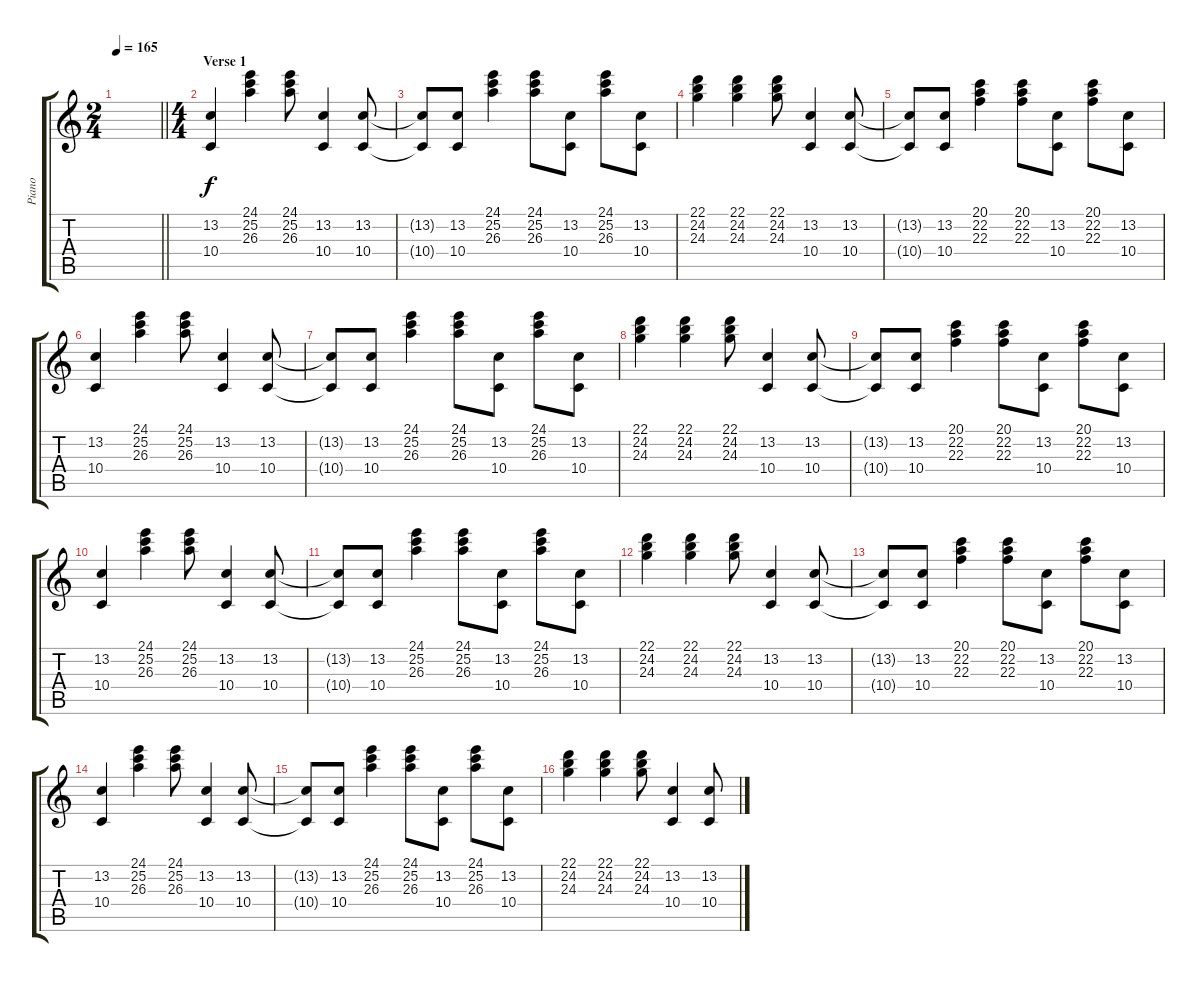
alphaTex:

\track ("Piano" "Piano") {instrument brightacousticpiano}
\staff {score tabs}
\tuning (E4 B3 G3 D3 A2 E2) {hide}
\ts (2 4)
\tempo 165
\clef g2
\barLineRight lightlight
\ks c
|
\ts (4 4)
\section ("" "Verse 1")
(13.2 10.4).4 (24.1 25.2 26.3).4 (24.1 25.2 26.3).8 (13.2 10.4).4 (13.2 10.4).8 |
(13.2{t} 10.4{t}).8 (13.2 10.4).8 (24.1 25.2 26.3).4 (24.1 25.2 26.3).8 (13.2 10.4).8 (24.1 25.2 26.3).8 (13.2 10.4).8 |
(22.1 24.2 24.3).4 (22.1 24.2 24.3).4 (22.1 24.2 24.3).8 (13.2 10.4).4 (13.2 10.4).8 |
(13.2{t} 10.4{t}).8 (13.2 10.4).8 (20.1 22.2 22.3).4 (20.1 22.2 22.3).8 (13.2 10.4).8 (20.1 22.2 22.3).8 (13.2 10.4).8 |
(13.2 10.4).4 (24.1 25.2 26.3).4 (24.1 25.2 26.3).8 (13.2 10.4).4 (13.2 10.4).8 |
(13.2{t} 10.4{t}).8 (13.2 10.4).8 (24.1 25.2 26.3).4 (24.1 25.2 26.3).8 (13.2 10.4).8 (24.1 25.2 26.3).8 (13.2 10.4).8 |
(22.1 24.2 24.3).4 (22.1 24.2 24.3).4 (22.1 24.2 24.3).8 (13.2 10.4).4 (13.2 10.4).8 |
(13.2{t} 10.4{t}).8 (13.2 10.4).8 (20.1 22.2 22.3).4 (20.1 22.2 22.3).8 (13.2 10.4).8 (20.1 22.2 22.3).8 (13.2 10.4).8 |
(13.2 10.4).4 (24.1 25.2 26.3).4 (24.1 25.2 26.3).8 (13.2 10.4).4 (13.2 10.4).8 |
(13.2{t} 10.4{t}).8 (13.2 10.4).8 (24.1 25.2 26.3).4 (24.1 25.2 26.3).8 (13.2 10.4).8 (24.1 25.2 26.3).8 (13.2 10.4).8 |
(22.1 24.2 24.3).4 (22.1 24.2 24.3).4 (22.1 24.2 24.3).8 (13.2 10.4).4 (13.2 10.4).8 |
(13.2{t} 10.4{t}).8 (13.2 10.4).8 (20.1 22.2 22.3).4 (20.1 22.2 22.3).8 (13.2 10.4).8 (20.1 22.2 22.3).8 (13.2 10.4).8 |
(13.2 10.4).4 (24.1 25.2 26.3).4 (24.1 25.2 26.3).8 (13.2 10.4).4 (13.2 10.4).8 |
(13.2{t} 10.4{t}).8 (13.2 10.4).8 (24.1 25.2 26.3).4 (24.1 25.2 26.3).8 (13.2 10.4).8 (24.1 25.2 26.3).8 (13.2 10.4).8 |
(22.1 24.2 24.3).4 (22.1 24.2 24.3).4 (22.1 24.2 24.3).8 (13.2 10.4).4 (13.2 10.4).8
